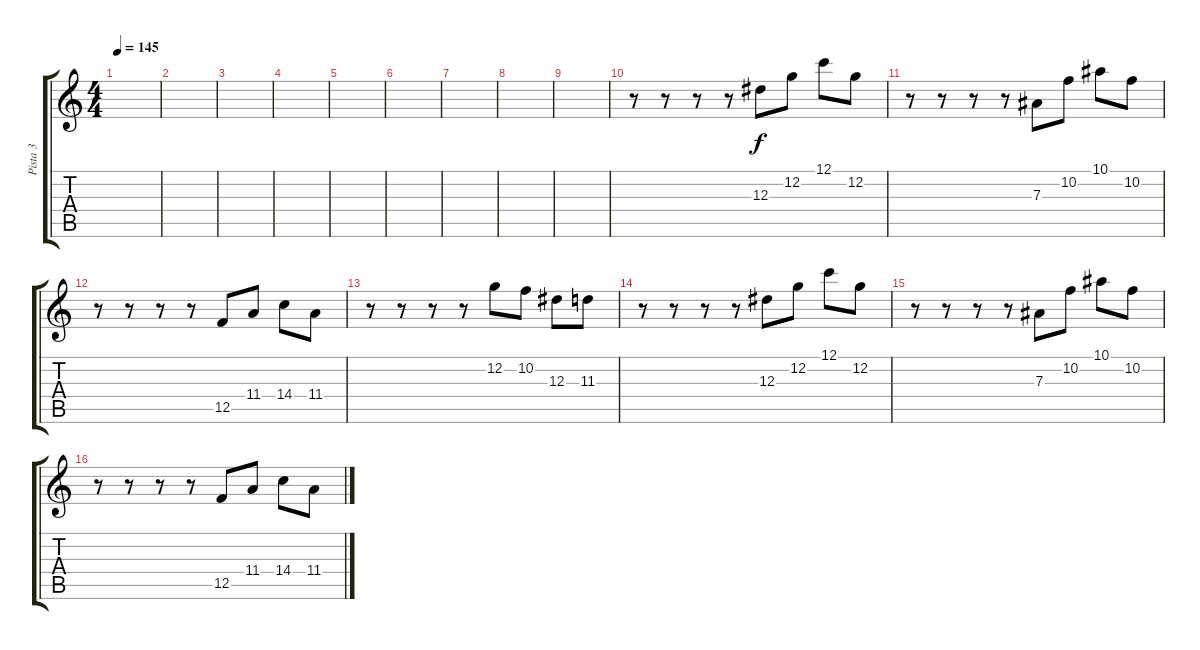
\track ("Pista 3" "Pista 3") {instrument overdrivenguitar}
\staff {score tabs}
\tuning (C4 G3 Eb3 Bb2 F2 C2) {hide}
\ts (4 4)
\tempo 145
\clef g2
\ks c
|
|
|
|
|
|
|
|
|
r.8 r.8 r.8 r.8 12.3.8 12.2.8 12.1.8 12.2.8 |
r.8 r.8 r.8 r.8 7.3.8 10.2.8 10.1.8 10.2.8 |
r.8 r.8 r.8 r.8 12.5.8 11.4.8 14.4.8 11.4.8 |
r.8 r.8 r.8 r.8 12.2.8 10.2.8 12.3.8 11.3.8 |
r.8 r.8 r.8 r.8 12.3.8 12.2.8 12.1.8 12.2.8 |
r.8 r.8 r.8 r.8 7.3.8 10.2.8 10.1.8 10.2.8 |
r.8 r.8 r.8 r.8 12.5.8 11.4.8 14.4.8 11.4.8
